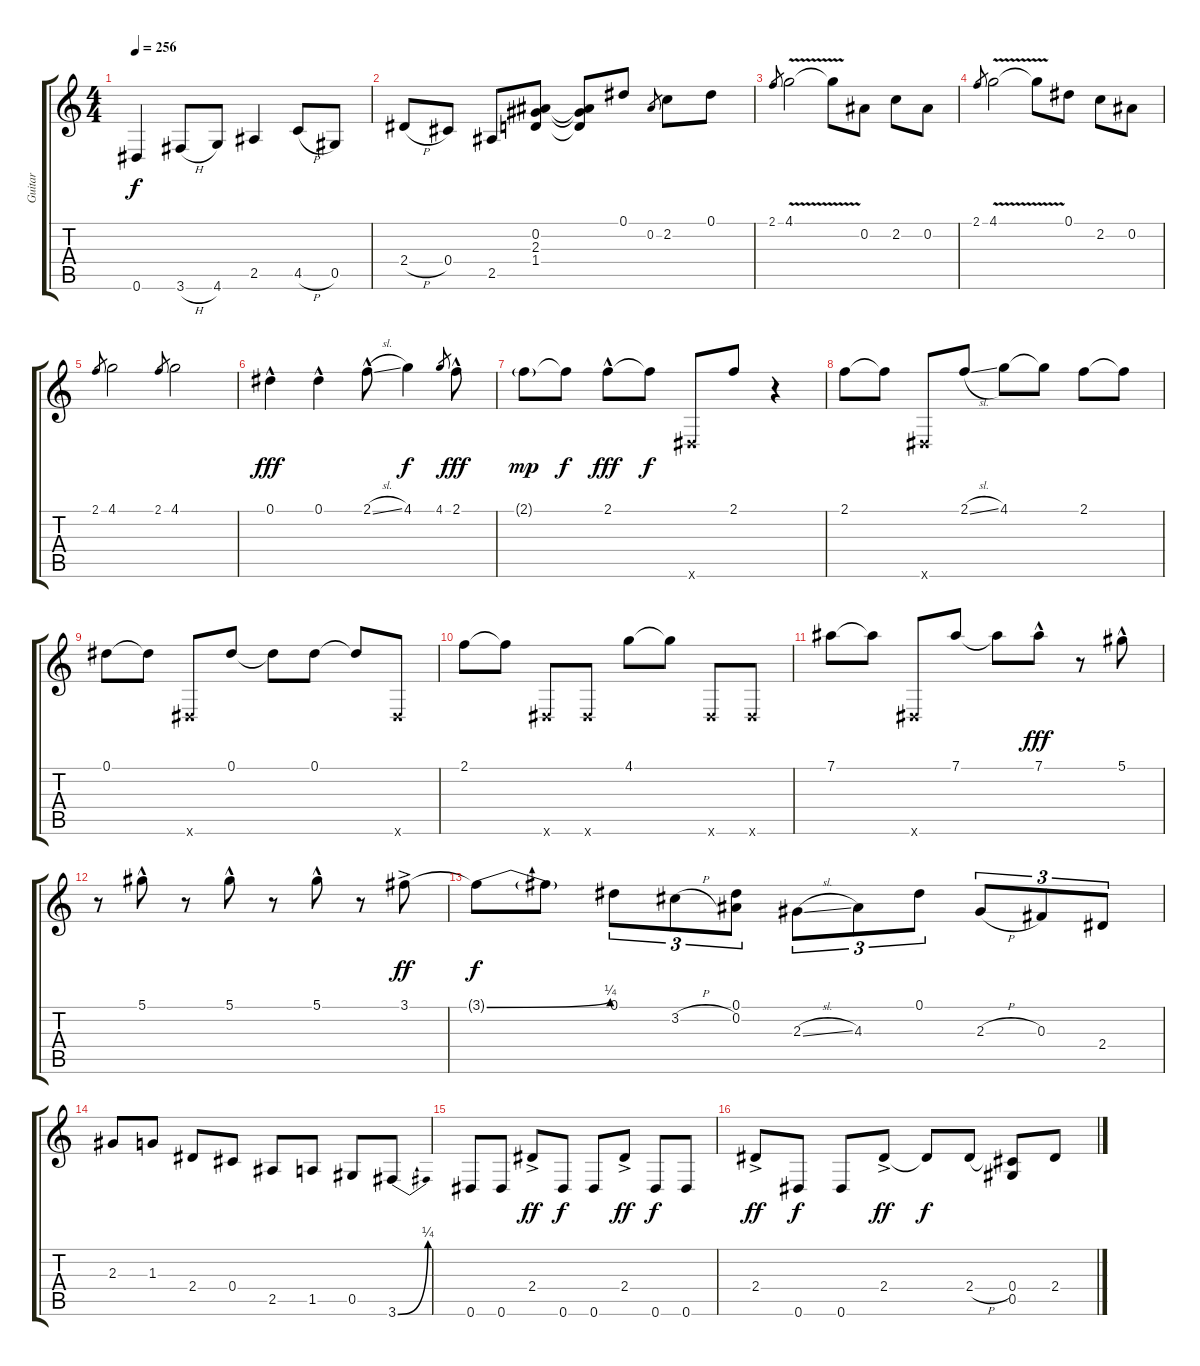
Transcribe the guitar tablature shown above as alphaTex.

\track ("Guitar" "Guitar") {instrument overdrivenguitar}
\staff {score tabs}
\tuning (Eb4 Bb3 Gb3 Db3 Ab2 Eb2) {hide}
\ts (4 4)
\tempo 256
\clef g2
\ks c
0.6.4{dy f} 3.6{h}.8 4.6.8 2.5.4 4.5{h}.8 0.5.8 |
2.4{h}.8 0.4.8 2.5.8 (0.2 2.3 1.4).8 (0.2{t} 2.3{t} 1.4{t}).8 0.1.8 0.2.8{gr} 2.2.8 0.1.8 |
2.1.8{gr} 4.1{v}.2 4.1{t}.8 0.2.8 2.2.8 0.2.8 |
2.1.8{gr} 4.1{v}.2 4.1{t}.8 0.1.8 2.2.8 0.2.8 |
2.1.8{gr} 4.1.2 2.1.8{gr} 4.1.2 |
0.1{hac}.4{dy fff} 0.1{hac}.4 2.1{sl hac}.8 4.1.4{dy f} 4.1.8{gr} 2.1{hac}.8{dy fff} |
2.1{g}.8{dy mp} 2.1{t}.8{dy f} 2.1{hac}.8{dy fff} 2.1{t}.8{dy f} 0.6{x}.8 2.1.8 r.4 |
2.1.8 2.1{t}.8 0.6{x}.8 2.1{sl}.8 4.1.8 4.1{t}.8 2.1.8 2.1{t}.8 |
0.1.8 0.1{t}.8 0.6{x}.8 0.1.8 0.1{t}.8 0.1.8 0.1{t}.8 0.6{x}.8 |
2.1.8 2.1{t}.8 0.6{x}.8 0.6{x}.8 4.1.8 4.1{t}.8 0.6{x}.8 0.6{x}.8 |
7.1.8 7.1{t}.8 0.6{x}.8 7.1.8 7.1{t}.8 7.1{hac}.8{dy fff} r.8 5.1{hac}.8 |
r.8 5.1{hac}.8 r.8 5.1{hac}.8 r.8 5.1{hac}.8 r.8 3.1{ac}.8{dy ff} |
3.1{be (bend 0 0 60 1) t}.8{dy f} 3.1{t}.8 0.1.8{tu (3 2)} 3.2{h}.8{tu (3 2)} (0.1 0.2).8{tu (3 2)} 2.3{sl}.8{tu (3 2)} 4.3.8{tu (3 2)} 0.1.8{tu (3 2)} 2.3{h}.8{tu (3 2)} 0.3.8{tu (3 2)} 2.4.8{tu (3 2)} |
2.3.8 1.3.8 2.4.8 0.4.8 2.5.8 1.5.8 0.5.8 3.6{be (bend 0 0 60 1)}.8 |
0.6.8 0.6.8 2.4{ac}.8{dy ff} 0.6.8{dy f} 0.6.8 2.4{ac}.8{dy ff} 0.6.8{dy f} 0.6.8 |
2.4{ac}.8{dy ff} 0.6.8{dy f} 0.6.8 2.4{ac}.8{dy ff} 2.4{t}.8{dy f} 2.4{h}.8 (0.4 0.5).8 2.4.8
